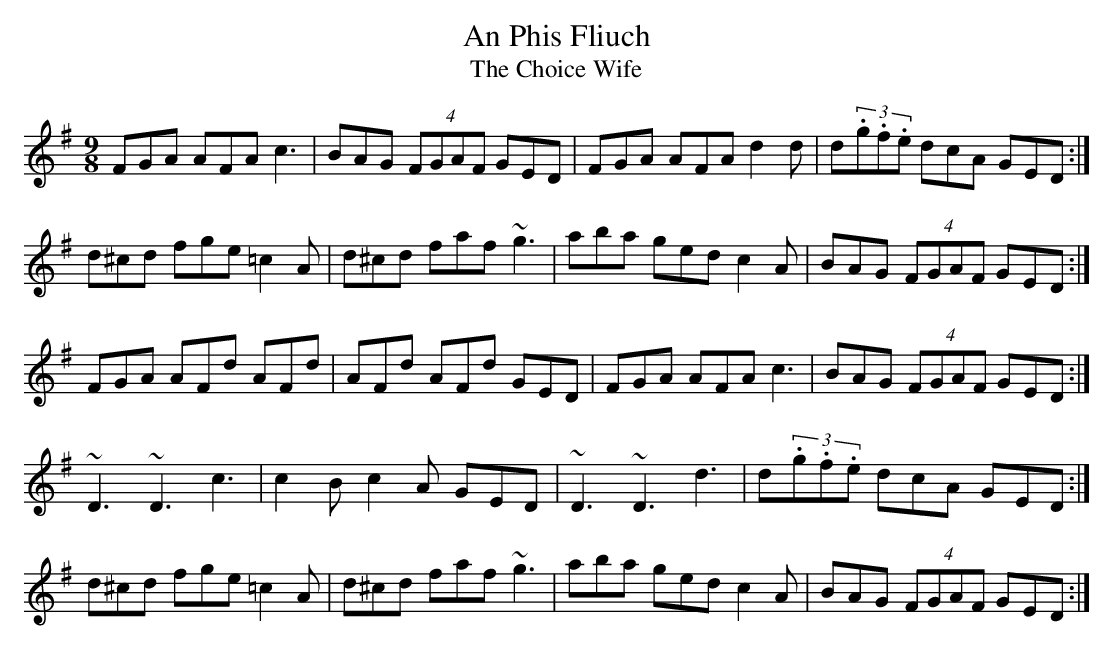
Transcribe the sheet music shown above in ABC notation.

X:1
T:Phis Fliuch, An
T:Choice Wife, The
E:13.5
M:9/8
K:DMix
FGA AFA c3|BAG (4FGAF GED|FGA AFA d2 d|d(3.g.f.e dcA GED:|*
d^cd fge =c2A|d^cd faf ~g3|aba ged c2A|BAG (4FGAF GED:|*
FGA AFd AFd|AFd AFd GED|FGA AFA c3|BAG (4FGAF GED:|*
~D3 ~D3 c3|c2B c2A GED|~D3 ~D3 d3|d(3.g.f.e dcA GED:|*
d^cd fge =c2A|d^cd faf ~g3|aba ged c2A|BAG (4FGAF GED:|**

\vfill
\eject
